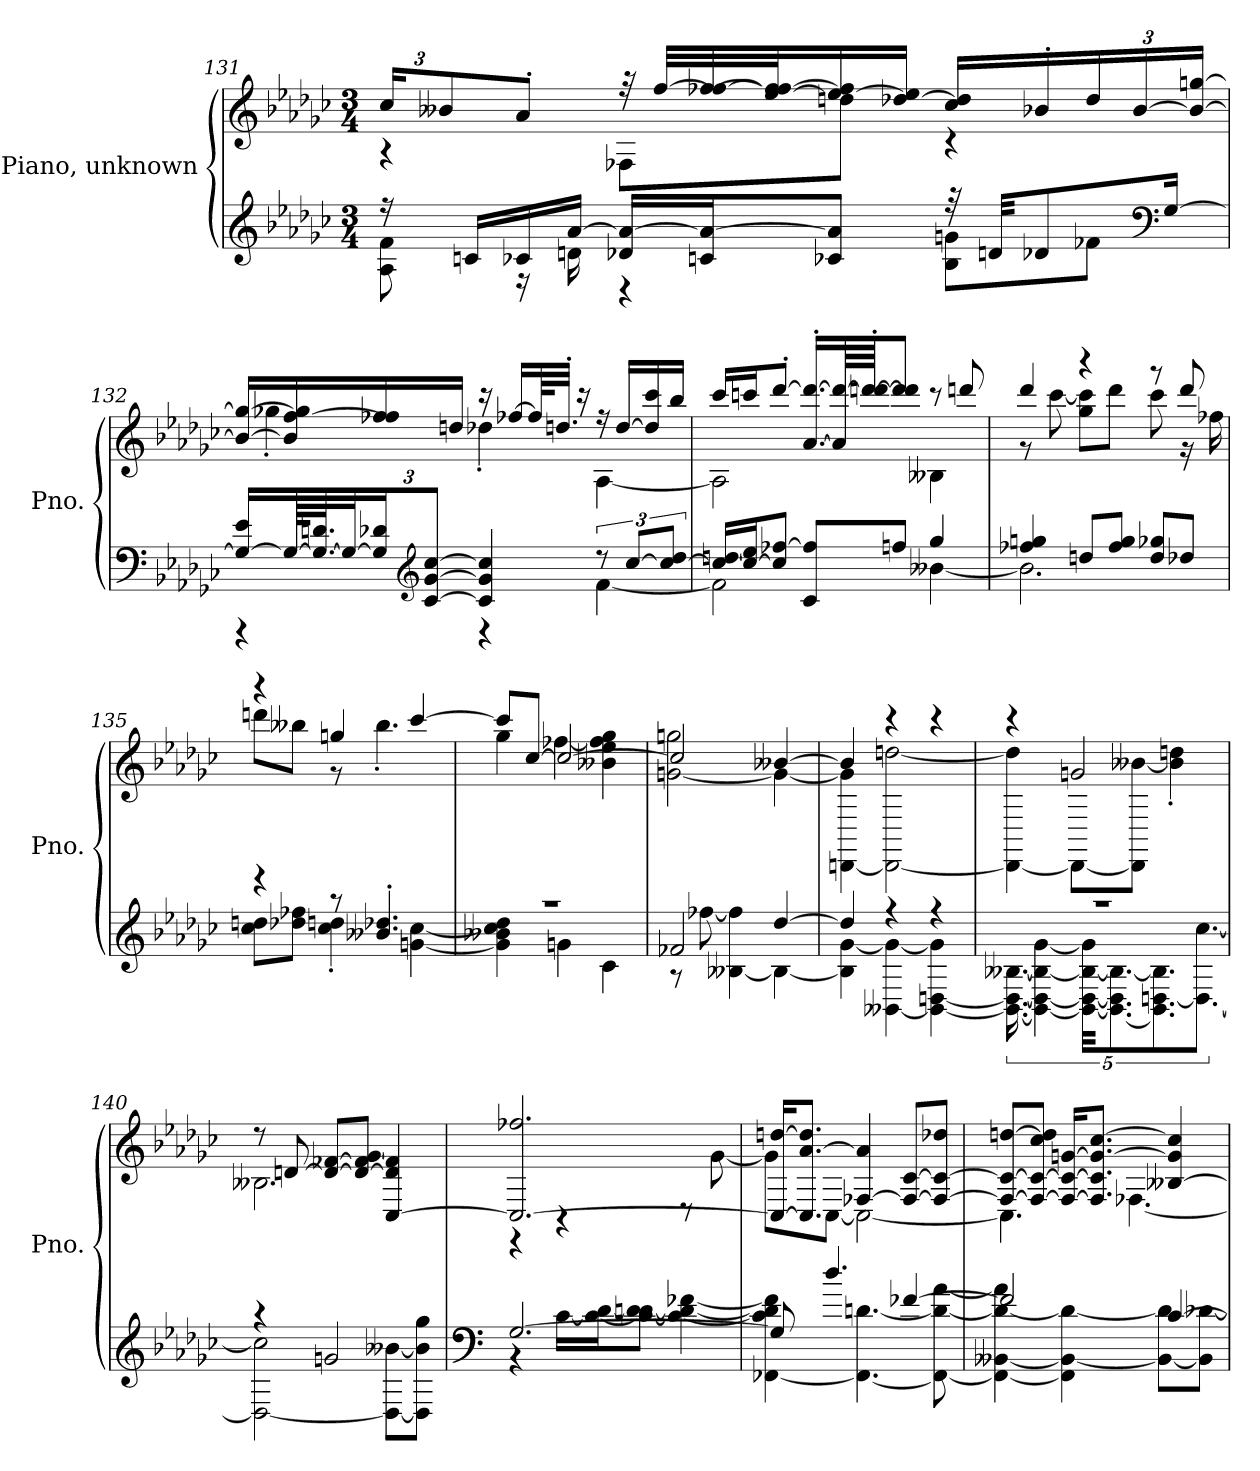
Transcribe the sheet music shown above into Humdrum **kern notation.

**kern	**kern
*part1	*part1
*staff2	*staff1
*I"Piano, unknown	*
*I'Pno.	*
!!LO:PB:g=z
*clefG2	*clefG2
*k[b-e-a-d-g-c-]	*k[b-e-a-d-g-c-]
*M3/4	*M3/4
=131	=131
*^	*
*	*	*Xbrackettup
*	*	*^
16r	8A-\ 8f\	24cc-/KL	4r
.	.	12b--X/	.
16cn/LL	.	.	.
16c-X/	16r	8a-'/J	.
[16a-/JJ	16dn\	.	.
16d-X/ 16a-/_LL	4r	32r	8F-X\L
.	.	[32ff/LLL	.
16cn/ 16a-/_J	.	[32ff-X/ 32ff/_	.
.	.	[32ee-/ 32ff-/_ 32ff/]J	.
8c-X/ 8a-/]J	.	16ee-/_ 16ff-/]	8ddn\J
.	.	[16dd-X/ 16ee-/]JJ	.
32r	8B-\ 8gn\L	16cc-/ 16dd-/]LL	4r
32dn/KKL	.	.	.
8d-X/	.	16b-X'/	.
.	8f-X\J	24dd-/	.
.	.	[24b-/	.
*clefF4	*	*	*
[16G-/Jk	.	.	.
.	.	24b-/_ [24ggn/JJ	.
!!LO:LB:g=z	!!
=132	=132	=132	=132
16G-/_ 16e-/LL	4r	16b-/_ 16gg/_LL	4gg-X'\
128G-/KLL_	.	16b-/] [16ff/ 16gg/]	.
64.G-/_ 64.dn/J	.	.	.
32G-/J_	.	.	.
*Xbrackettup	*	*	*
24G-/] 24d-X/J	.	16ff-X/ 16ff/]	.
*clefG2	*	*	*
[12c-/ [12g-/ [12cc-/J	.	.	.
.	.	16ddn/JJ	.
4c-/] 4g-/] 4cc-/]	4r	16r	4dd-X'\
.	.	[16ff-X/LL	.
.	.	64ff-/KL]	.
.	.	32.ddn'/JJJ	.
.	.	16r	.
*brackettup	*	*	*
12r	[4f\	16r	[4A-\
.	.	[16dd/LL	.
[12cc-/L	.	.	.
.	.	16dd/] 16ccc-/	.
12cc-/_ 12dd-/J	.	.	.
.	.	16bb-/JJ	.
!!LO:LB:g=z	!!
=133	=133	=133	=133
16cc-/_ 16ddn/LL	2f\]	16ccc-/LL	2A-\]
16cc-/_ 16ee-/J	.	16cccn/J	.
8cc-/] [8ff-X/J	.	[8ddd-'/J	.
8c-/ 8ff-/]L	.	[16.a-/' 16.ddd-/_'LL	.
.	.	64a-/] 64ddd-/_LL	.
.	.	64ddd-/_' [64dddn/'JJJ	.
8ffn/J	.	8ddd-/] 8ddd/]J	.
4gg-/	[4b--X\	8r	4B--X\
.	.	8dddn/	.
=134	=134	=134	=134
4ff-X/ 4ggn/	2.b--\]	4ddd-/	8r
.	.	.	[8ccc-\
8ddn/L	.	4r	8gg-\ 8ccc-\]L
8ff-/ 8gg/J	.	.	8ddd-\J
8dd/ 8gg-X/L	.	8r	8ccc-\
8dd-X/J	.	8ddd-/	16r
.	.	.	16ff-X\
!!LO:LB:g=z	!!
=135	=135	=135	=135
4r	8cc-\ 8ddn\L	4r	8dddn\L
.	8dd-X\ 8ff-X\J	.	8bb--X\J
8r	4cc-\' 4ddn\'	4ggn/	8r
4.b--X/' 4.dd-X/'	.	.	4.bb--'\
.	[4gn\ [4cc-\	[4ccc-/	.
=136	=136	=136	=136
2.r	4g\] 4b--X\ 4cc-\] 4dd-\	8ccc-/L]	4gg-\
.	.	[8cc-/J	.
.	4gn\	2cc-/_	[4ff-X\
.	4c-\	.	4b--X\ 4ee-\ 4ff-\] 4gg-\
=137	=137	=137	=137
2f-X/	8r	2cc-/]	[2gn\ 2ggn\
.	[8ff-X\	.	.
.	[4B--X\ 4ff-\]	.	.
[4dd-/	4B--\_	[4b--X/	4g\_
=138	=138	=138	=138
4dd-/]	4B--\] [4g-\	4b--/]	[4DDn\ 4g\]
4r	[4BB--X\ 4g-\_	4r	2DD\_ [2ddn\
4r	4BB--\_ [4Dn\ 4g-\]	4r	.
!!LO:LB:g=z	!!
=139	=139	=139	=139
2.r	20.BB--\_ 20.D\_ [20.B--X\	4r	4DD\_ 4dd\]
.	5BB--\_ 5D\_ 5B--\_ [5g-\	.	.
.	.	2gn/	8DD\L_
.	40BB--\_ 40D\_ 40B--\_ 40g-\]KKL	.	.
.	10.BB--\_ 10.D\] 10.B--\_	.	.
.	.	.	8DD\] [8b--X\J
.	10.BB--\] [10.Dn\ 10.B--\]	.	.
.	.	.	4b--\]' 4ddn\'
.	10.D\_ [10.cc-\J	.	.
=140	=140	=140	=140
4r	2D\_ 2cc-\]	8r	2.B--X\
.	.	[8dn/	.
2gn/	.	8d/_ [8f-X/L	.
.	.	8d/_ 8f-/_ 8g-/J	.
.	8D\_ [8b--X\L	[4C-/ 4d/] 4f-/]	.
.	8D\] 8b--\] 8gg-\J	.	.
=141	=141	=141	=141
*clefF4	*	*	*
[2.G-/	4r	2.C-/_ 2.ff-X/	4r
.	[16c-\LL	.	4r
.	16c-\_ [16d-\J	.	.
.	8c-\_ 8d-\] [8dn\J	.	.
.	4c-\_ 4d\_ [4f-X\	.	8r
.	.	.	[8g-\
!!LO:LB:g=z	!!
=142	=142	=142	=142
8G-/]	[4FF-X\ 4c-\] 4d\] 4f-\]	16C-/_ [16ddn/KL	8g-\L]
.	.	8.C-/] [8.a-/ 8.dd/]J	.
4.dd-/	.	.	[8C-\J
.	4.FF-\_ [4.dn\	[4F-X/ 4a-/]	2C-\_
[4f-X/	.	8F-/_ [8c-/L	.
.	8FF-\_ 8d\_ [8a-\	8F-/_ 8c-/_ 8dd-X/J	.
=143	=143	=143	=143
2f-/]	4FF-\_ [4BB--X\ 4d\_ 4a-\]	8F-/_ 8c-/_ [8ddn/L	4.C-\]
.	.	8F-/_ 8c-/_ 8cc-/ 8dd/]J	.
.	4FF-\] 4BB--\_ 4d\_	16F-/_ 16c-/_ [16gn/KL	.
.	.	8.F-/] 8.c-/] 8.g/_ [8.cc-/J	.
.	.	.	[4.F-X\
[4c-/	8BB--\_ 8d\]L	[4B--X/ 4g/] 4cc-/]	.
.	8BB--\] [8d-X\J	.	.
*v	*v	*	*
*	*v	*v
=	=
*-	*-
